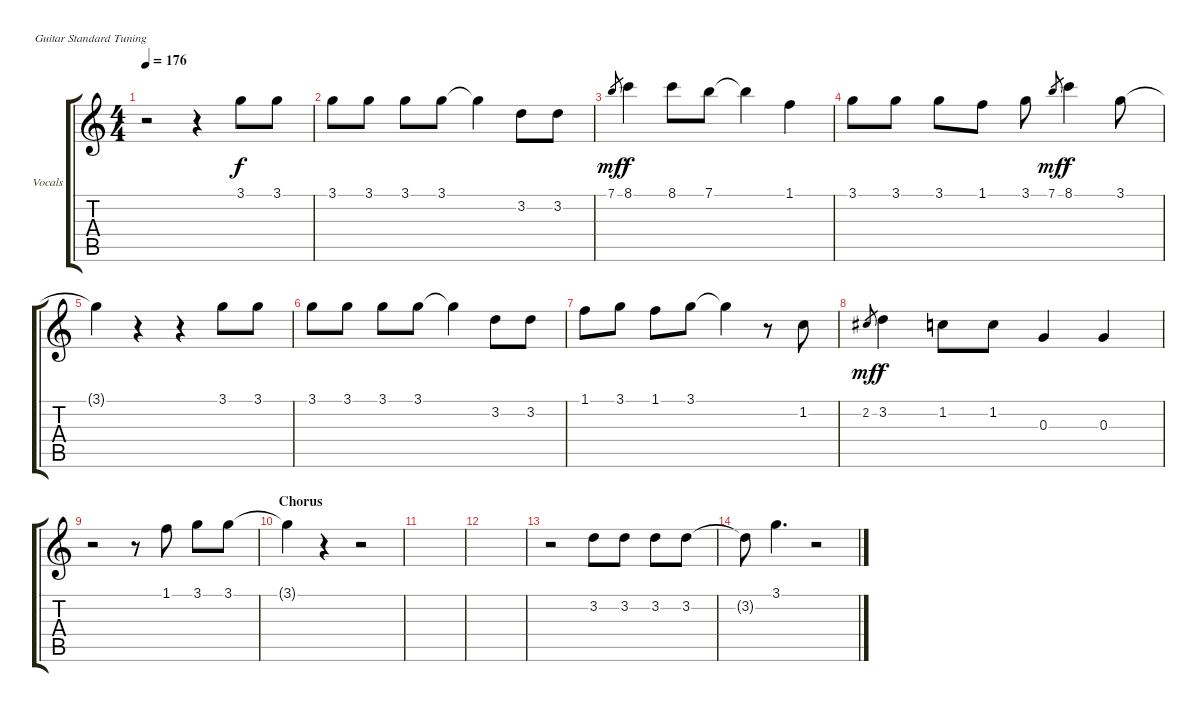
\bracketExtendMode groupsimilarinstruments
\firstSystemTrackNameOrientation horizontal
\otherSystemsTrackNameOrientation horizontal
\track ("Vocals" "Vocals") {mute instrument lead6voice}
\staff {score tabs}
\tuning (E4 B3 G3 D3 A2 E2)
\displaytranspose 12
\ts (4 4)
\tempo 176
\clef g2
\ks c
r.2{dy f} r.4 3.1.8 3.1.8 |
3.1.8 3.1.8 3.1.8 3.1.8 3.1{t}.4 3.2.8 3.2.8 |
7.1.8{gr dy mf} 8.1.4{dy f} 8.1.8 7.1.8 7.1{t}.4 1.1.4 |
3.1.8 3.1.8 3.1.8 1.1.8 3.1.8 7.1.8{gr dy mf} 8.1.4{dy f} 3.1.8 |
3.1{t}.4 r.4 r.4 3.1.8 3.1.8 |
3.1.8 3.1.8 3.1.8 3.1.8 3.1{t}.4 3.2.8 3.2.8 |
1.1.8 3.1.8 1.1.8 3.1.8 3.1{t}.4 r.8 1.2.8 |
2.2.8{gr dy mf} 3.2.4{dy f} 1.2.8 1.2.8 0.3.4 0.3.4 |
r.2 r.8 1.1.8 3.1.8 3.1.8 |
\section ("" "Chorus")
3.1{t}.4 r.4 r.2 |
|
|
r.2 3.2.8 3.2.8 3.2.8 3.2.8 |
3.2{t}.8 3.1.4{d} r.2
